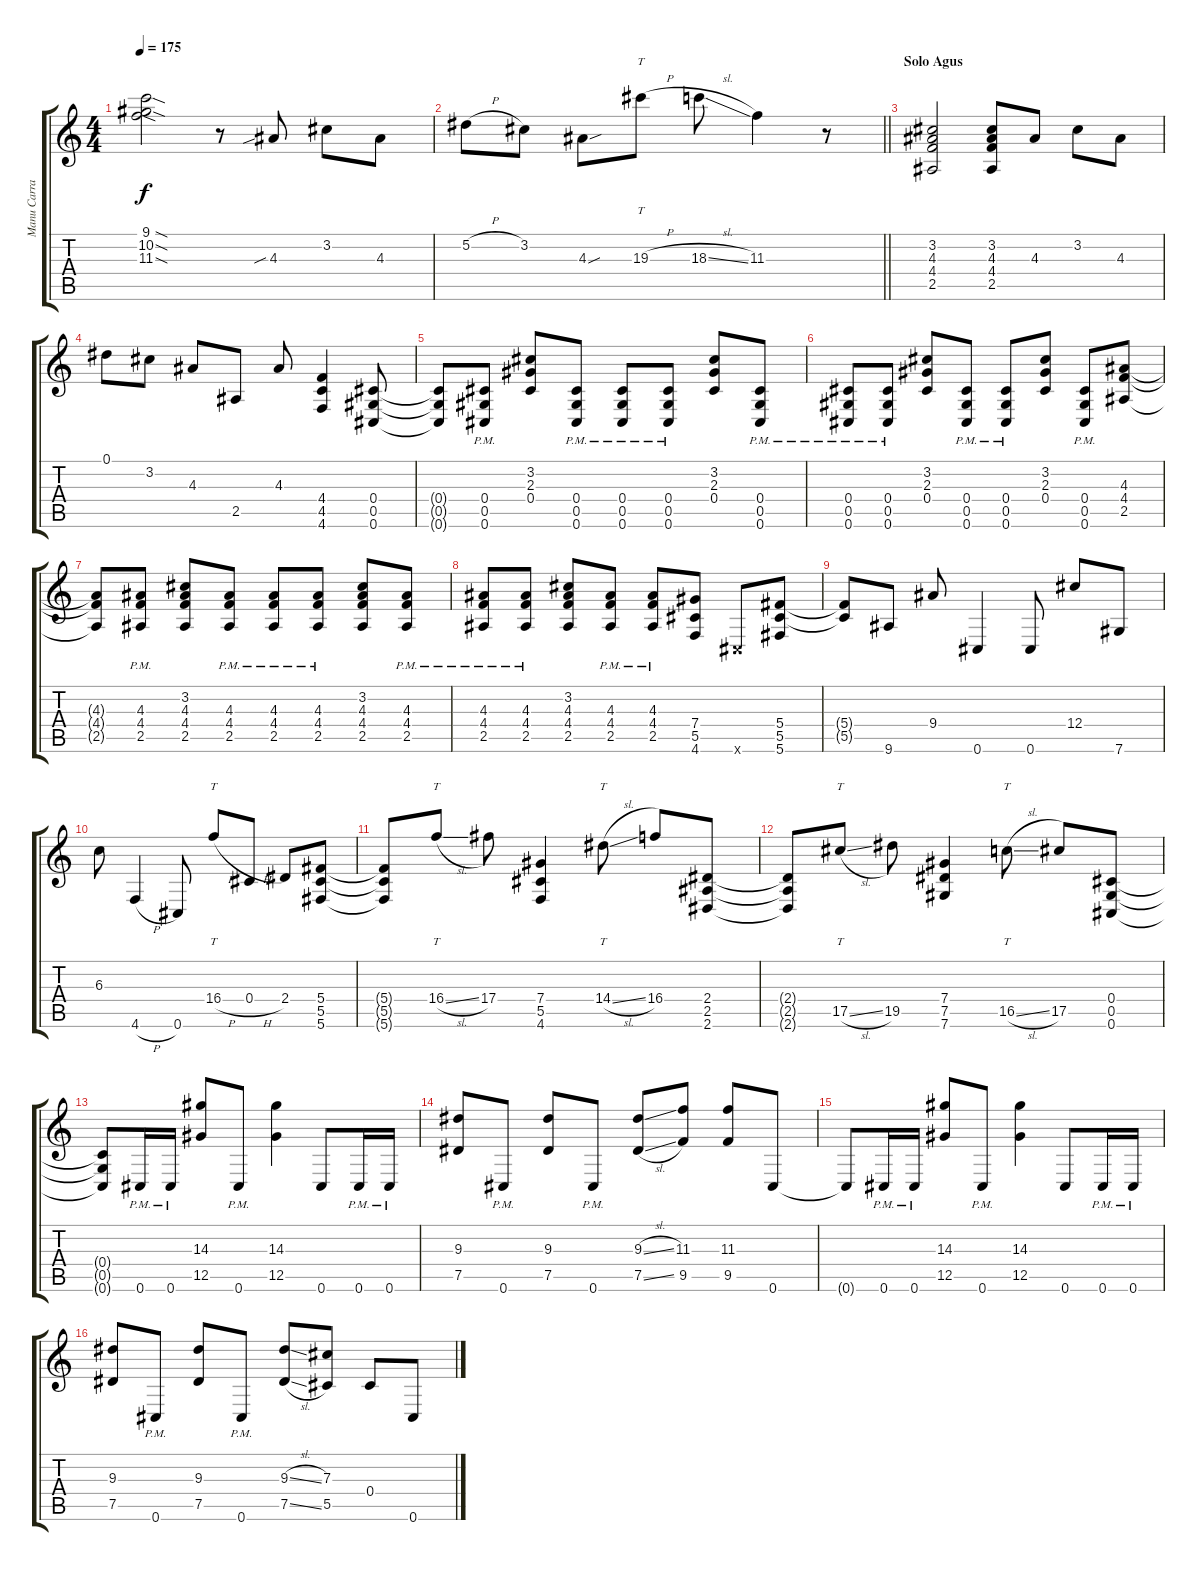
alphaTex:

\track ("Manu Carrasco" "Manu Carra") {instrument distortionguitar}
\staff {score tabs}
\tuning (Eb4 Bb3 Gb3 Db3 Ab2 Db2) {hide}
\ts (4 4)
\tempo 175
\clef g2
\ks c
(9.1{sod} 10.2{sod} 11.3{sod}).2{dy f} r.8 4.3{sib}.8 3.2.8 4.3.8 |
\barLineRight lightlight
5.2{h}.8 3.2.8 4.3{sou}.8 19.3{h}.8{tt} 18.3{sl}.8 11.3.4 r.8 |
\section ("" "Solo Agus")
(3.2 4.3 4.4 2.5).2 (3.2 4.3 4.4 2.5).8 4.3.8 3.2.8 4.3.8 |
0.1.8 3.2.8 4.3.8 2.5.8 4.3.8 (4.4 4.5 4.6).4 (0.4 0.5 0.6).8 |
(0.4{t} 0.5{t} 0.6{t}).8 (0.4 0.5 0.6{pm}).8 (3.2 2.3 0.4).8 (0.4{pm} 0.5{pm} 0.6{pm}).8 (0.4{pm} 0.5{pm} 0.6{pm}).8 (0.4{pm} 0.5{pm} 0.6{pm}).8 (3.2 2.3 0.4).8 (0.4{pm} 0.5{pm} 0.6{pm}).8 |
(0.4{pm} 0.5{pm} 0.6{pm}).8 (0.4{pm} 0.5{pm} 0.6{pm}).8 (3.2 2.3 0.4).8 (0.4{pm} 0.5{pm} 0.6{pm}).8 (0.4{pm} 0.5{pm} 0.6{pm}).8 (3.2 2.3 0.4).8 (0.4{pm} 0.5{pm} 0.6{pm}).8 (4.3 4.4 2.5).8 |
(4.3{t} 4.4{t} 2.5{t}).8 (4.3{pm} 4.4{pm} 2.5{pm}).8 (3.2 4.3 4.4 2.5).8 (4.3{pm} 4.4{pm} 2.5{pm}).8 (4.3{pm} 4.4{pm} 2.5{pm}).8 (4.3{pm} 4.4{pm} 2.5{pm}).8 (3.2 4.3 4.4 2.5).8 (4.3{pm} 4.4{pm} 2.5{pm}).8 |
(4.3{pm} 4.4{pm} 2.5{pm}).8 (4.3{pm} 4.4{pm} 2.5{pm}).8 (3.2 4.3 4.4 2.5).8 (4.3{pm} 4.4{pm} 2.5{pm}).8 (4.3{pm} 4.4{pm} 2.5{pm}).8 (7.4 5.5 4.6).8 0.6{x}.8 (5.4 5.5 5.6).8 |
(5.4{t} 5.5{t}).8 9.6.8 9.4.8 0.6.4 0.6.8 12.4.8 7.6.8 |
6.3.8 4.6{h}.4 0.6.8 16.4{h}.8{tt} 0.4{h}.8 2.4.8 (5.4 5.5 5.6).8 |
(5.4{t} 5.5{t} 5.6{t}).8 16.4{sl}.8{tt} 17.4.8 (7.4 5.5 4.6).4 14.4{sl}.8{tt} 16.4.8 (2.4 2.5 2.6).8 |
(2.4{t} 2.5{t} 2.6{t}).8 17.5{sl}.8{tt} 19.5.8 (7.4 7.5 7.6).4 16.5{sl}.8{tt} 17.5.8 (0.4 0.5 0.6).8 |
(0.4{t} 0.5{t} 0.6{t}).8 0.6{pm}.16 0.6{pm}.16 (14.3 12.5).8 0.6{pm}.8 (14.3 12.5).4 0.6.8 0.6{pm}.16 0.6{pm}.16 |
(9.3 7.5).8 0.6{pm}.8 (9.3 7.5).8 0.6{pm}.8 (9.3{sl} 7.5{sl}).8 (11.3 9.5).8 (11.3 9.5).8 0.6.8 |
0.6{t}.8 0.6{pm}.16 0.6{pm}.16 (14.3 12.5).8 0.6{pm}.8 (14.3 12.5).4 0.6.8 0.6{pm}.16 0.6{pm}.16 |
(9.3 7.5).8 0.6{pm}.8 (9.3 7.5).8 0.6{pm}.8 (9.3{sl} 7.5{sl}).8 (7.3 5.5).8 0.4.8 0.6.8
